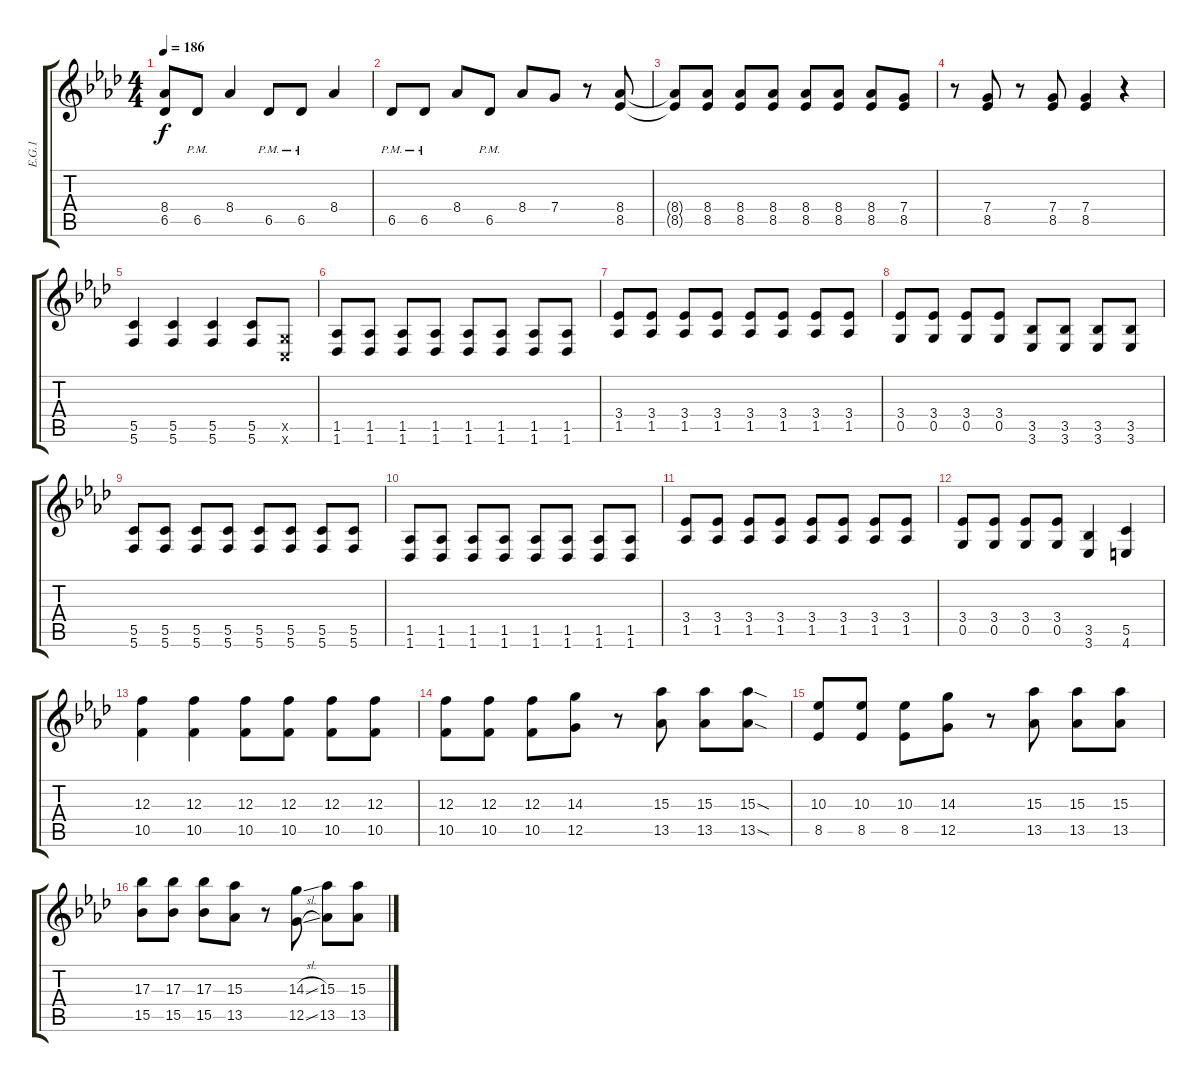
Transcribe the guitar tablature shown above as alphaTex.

\track ("E.G.1" "E.G.1") {instrument distortionguitar}
\staff {score tabs}
\tuning (D4 A3 F3 C3 G2 C2) {hide}
\ts (4 4)
\tempo 186
\clef g2
\ks ab
(8.4{t} 6.5{t}).8{dy f} 6.5{pm}.8 8.4.4 6.5{pm}.8 6.5{pm}.8 8.4.4 |
6.5{pm}.8 6.5{pm}.8 8.4.8 6.5{pm}.8 8.4.8 7.4.8 r.8 (8.4 8.5).8 |
(8.4{t} 8.5{t}).8 (8.4 8.5).8 (8.4 8.5).8 (8.4 8.5).8 (8.4 8.5).8 (8.4 8.5).8 (8.4 8.5).8 (7.4 8.5).8 |
r.8 (7.4 8.5).8 r.8 (7.4 8.5).8 (7.4 8.5).4 r.4 |
(5.5 5.6).4 (5.5 5.6).4 (5.5 5.6).4 (5.5 5.6).8 (0.5{x} 0.6{x}).8 |
(1.5 1.6).8 (1.5 1.6).8 (1.5 1.6).8 (1.5 1.6).8 (1.5 1.6).8 (1.5 1.6).8 (1.5 1.6).8 (1.5 1.6).8 |
(3.4 1.5).8 (3.4 1.5).8 (3.4 1.5).8 (3.4 1.5).8 (3.4 1.5).8 (3.4 1.5).8 (3.4 1.5).8 (3.4 1.5).8 |
(3.4 0.5).8 (3.4 0.5).8 (3.4 0.5).8 (3.4 0.5).8 (3.5 3.6).8 (3.5 3.6).8 (3.5 3.6).8 (3.5 3.6).8 |
(5.5 5.6).8 (5.5 5.6).8 (5.5 5.6).8 (5.5 5.6).8 (5.5 5.6).8 (5.5 5.6).8 (5.5 5.6).8 (5.5 5.6).8 |
(1.5 1.6).8 (1.5 1.6).8 (1.5 1.6).8 (1.5 1.6).8 (1.5 1.6).8 (1.5 1.6).8 (1.5 1.6).8 (1.5 1.6).8 |
(3.4 1.5).8 (3.4 1.5).8 (3.4 1.5).8 (3.4 1.5).8 (3.4 1.5).8 (3.4 1.5).8 (3.4 1.5).8 (3.4 1.5).8 |
(3.4 0.5).8 (3.4 0.5).8 (3.4 0.5).8 (3.4 0.5).8 (3.5 3.6).4 (5.5 4.6).4 |
(12.3 10.5).4 (12.3 10.5).4 (12.3 10.5).8 (12.3 10.5).8 (12.3 10.5).8 (12.3 10.5).8 |
(12.3 10.5).8 (12.3 10.5).8 (12.3 10.5).8 (14.3 12.5).8 r.8 (15.3 13.5).8 (15.3 13.5).8 (15.3{sod} 13.5{sod}).8 |
(10.3 8.5).8 (10.3 8.5).8 (10.3 8.5).8 (14.3 12.5).8 r.8 (15.3 13.5).8 (15.3 13.5).8 (15.3 13.5).8 |
(17.3 15.5).8 (17.3 15.5).8 (17.3 15.5).8 (15.3 13.5).8 r.8 (14.3{sl} 12.5{sl}).8 (15.3 13.5).8 (15.3 13.5).8
